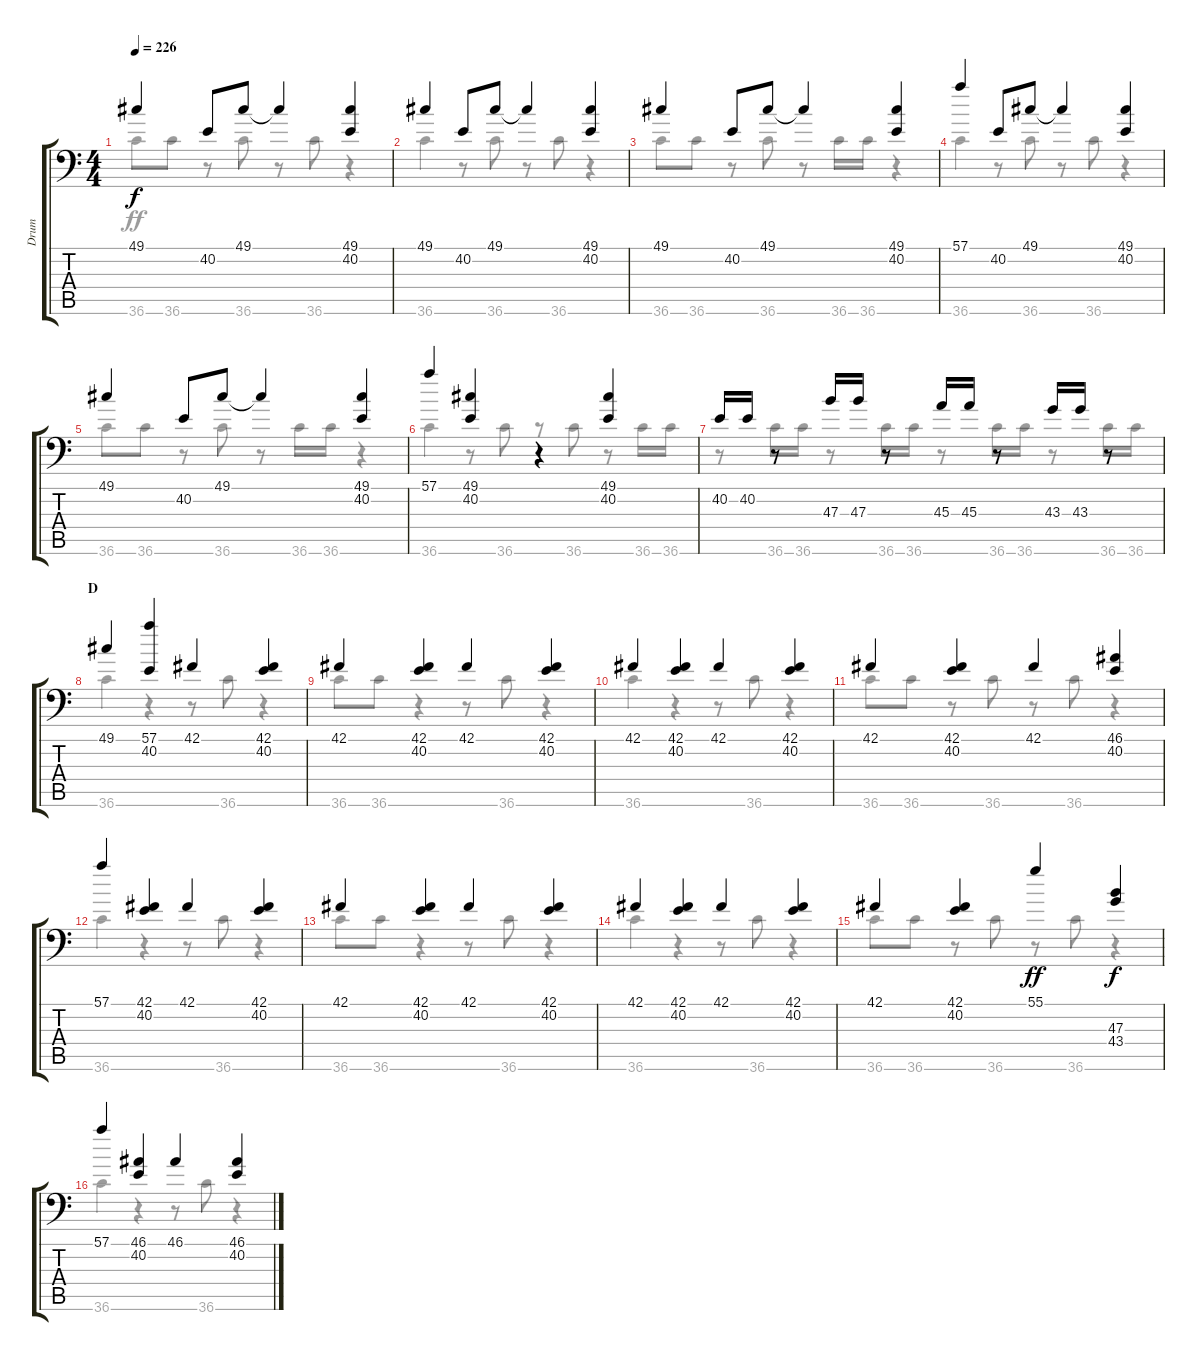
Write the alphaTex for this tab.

\track ("Drum" "Drum") {instrument acousticgrandpiano}
\staff {score tabs}
\tuning (C-1 C-1 C-1 C-1 C-1 C-1) {hide}
\voice
\ts (4 4)
\tempo 226
\clef f4
\ks c
49.1.4{dy f} 40.2.8 49.1.8 49.1{t}.4 (49.1 40.2).4 |
49.1.4 40.2.8 49.1.8 49.1{t}.4 (49.1 40.2).4 |
49.1.4 40.2.8 49.1.8 49.1{t}.4 (49.1 40.2).4 |
57.1.4 40.2.8 49.1.8 49.1{t}.4 (49.1 40.2).4 |
49.1.4 40.2.8 49.1.8 49.1{t}.4 (49.1 40.2).4 |
57.1.4 (49.1 40.2).4 r.4 (49.1 40.2).4 |
40.2.16 40.2.16 r.8 47.3.16 47.3.16 r.8 45.3.16 45.3.16 r.8 43.3.16 43.3.16 r.8 |
\section ("" "D")
49.1.4 (57.1 40.2).4 42.1.4 (42.1 40.2).4 |
42.1.4 (42.1 40.2).4 42.1.4 (42.1 40.2).4 |
42.1.4 (42.1 40.2).4 42.1.4 (42.1 40.2).4 |
42.1.4 (42.1 40.2).4 42.1.4 (46.1 40.2).4 |
57.1.4 (42.1 40.2).4 42.1.4 (42.1 40.2).4 |
42.1.4 (42.1 40.2).4 42.1.4 (42.1 40.2).4 |
42.1.4 (42.1 40.2).4 42.1.4 (42.1 40.2).4 |
42.1.4 (42.1 40.2).4 55.1.4{dy ff} (47.3 43.4).4{dy f} |
57.1.4 (46.1 40.2).4 46.1.4 (46.1 40.2).4
\voice
\clef f4
\ottava regular
\simile none
\ks c
36.6.8{dy ff} 36.6.8 r.8 36.6.8 r.8 36.6.8 r.4 |
36.6.4 r.8 36.6.8 r.8 36.6.8 r.4 |
36.6.8 36.6.8 r.8 36.6.8 r.8 36.6.16 36.6.16 r.4 |
36.6.4 r.8 36.6.8 r.8 36.6.8 r.4 |
36.6.8 36.6.8 r.8 36.6.8 r.8 36.6.16 36.6.16 r.4 |
36.6.4 r.8 36.6.8 r.8 36.6.8 r.8 36.6.16 36.6.16 |
r.8 36.6.16 36.6.16 r.8 36.6.16 36.6.16 r.8 36.6.16 36.6.16 r.8 36.6.16 36.6.16 |
36.6.4 r.4 r.8 36.6.8 r.4 |
36.6.8 36.6.8 r.4 r.8 36.6.8 r.4 |
36.6.4 r.4 r.8 36.6.8 r.4 |
36.6.8 36.6.8 r.8 36.6.8 r.8 36.6.8 r.4 |
36.6.4 r.4 r.8 36.6.8 r.4 |
36.6.8 36.6.8 r.4 r.8 36.6.8 r.4 |
36.6.4 r.4 r.8 36.6.8 r.4 |
36.6.8 36.6.8 r.8 36.6.8 r.8 36.6.8 r.4 |
36.6.4 r.4 r.8 36.6.8 r.4
